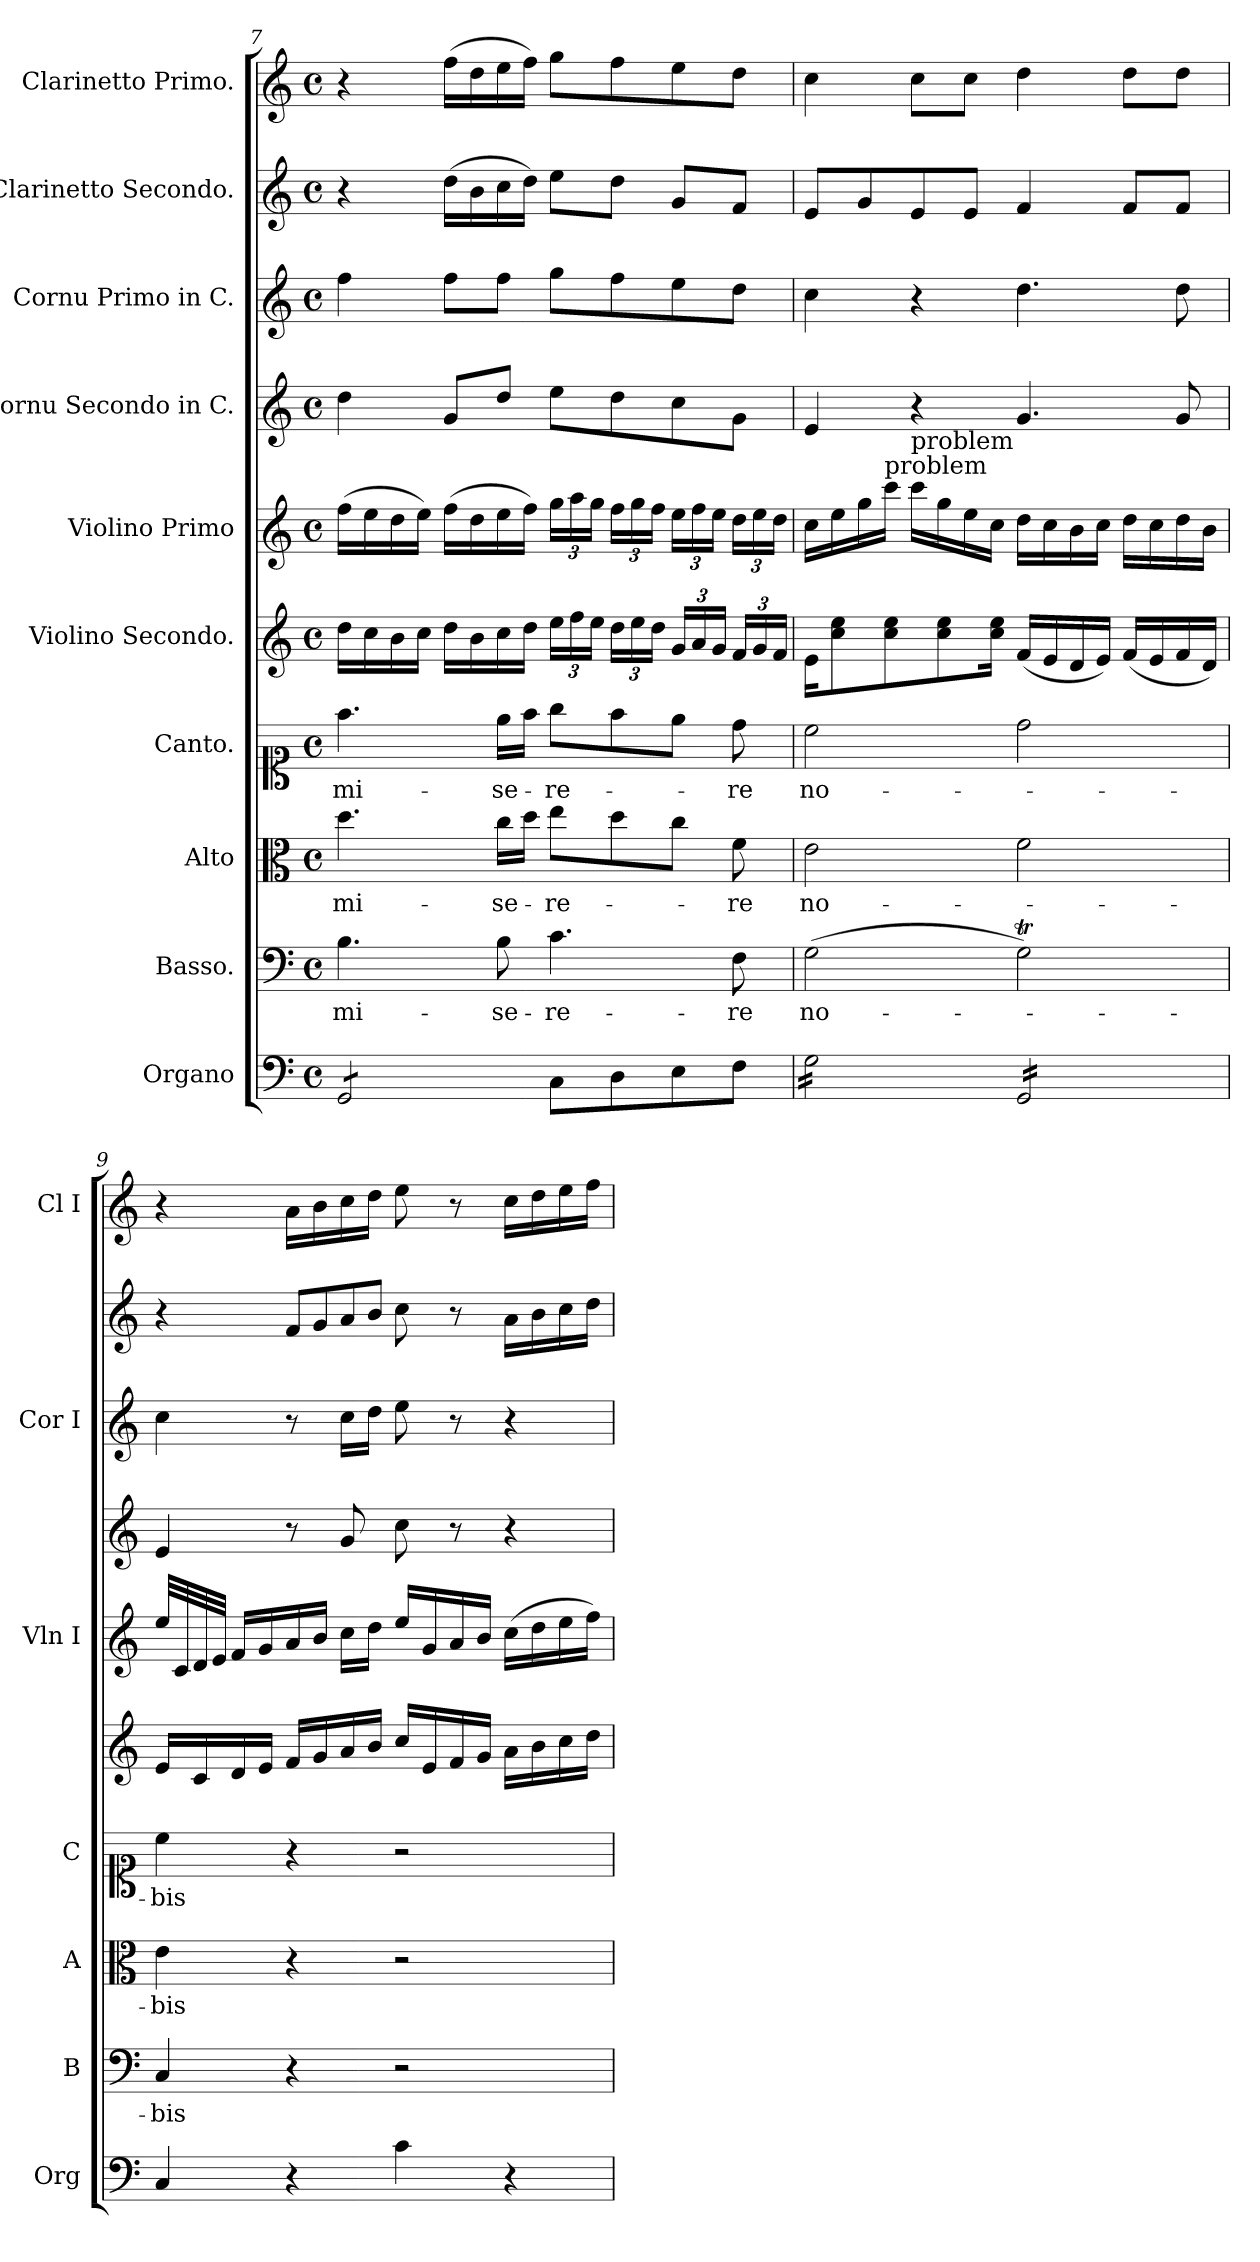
**kern	**kern	**text	**kern	**text	**kern	**text	**kern	**kern	**kern	**kern	**kern	**kern
*part10	*part9	*part9	*part8	*part8	*part7	*part7	*part6	*part5	*part4	*part3	*part2	*part1
*staff10	*staff9	*staff9	*staff8	*staff8	*staff7	*staff7	*staff6	*staff5	*staff4	*staff3	*staff2	*staff1
*I"Organo	*I"Basso.	*	*I"Alto	*	*I"Canto.	*	*I"Violino Secondo.	*I"Violino Primo	*I"Cornu Secondo in C.	*I"Cornu Primo in C.	*I"Clarinetto Secondo.	*I"Clarinetto Primo.
*I'Org	*I'B	*	*I'A	*	*I'C	*	*	*I'Vln I	*	*I'Cor I	*	*I'Cl I
*clefF4	*clefF4	*	*clefC3	*	*clefC1	*	*clefG2	*clefG2	*clefG2	*clefG2	*clefG2	*clefG2
*k[]	*k[]	*	*k[]	*	*k[]	*	*k[]	*k[]	*k[]	*k[]	*k[]	*k[]
*M4/4	*M4/4	*	*M4/4	*	*M4/4	*	*M4/4	*M4/4	*M4/4	*M4/4	*M4/4	*M4/4
*met(c)	*met(c)	*	*met(c)	*	*met(c)	*	*met(c)	*met(c)	*met(c)	*met(c)	*met(c)	*met(c)
=7	=7	=7	=7	=7	=7	=7	=7	=7	=7	=7	=7	=7
*tremolo	*	*	*	*	*	*	*	*	*	*	*	*
8GGL	4.B	mi-	4.dd	mi-	4.ff	mi-	16ddLL	(>16ffLL	4dd	4ff	4r	4r
.	.	.	.	.	.	.	16cc	16ee	.	.	.	.
8GG	.	.	.	.	.	.	16b	16dd	.	.	.	.
.	.	.	.	.	.	.	16ccJJ	16eeJJ)	.	.	.	.
8GG	.	.	.	.	.	.	16ddLL	(>16ffLL	8g/L	8ffL	(>16ddLL	(>16ffLL
.	.	.	.	.	.	.	16b	16dd	.	.	16b	16dd
8GGJ	8B	-se-	16ccLL	-se-	16eeLL	-se-	16cc	16ee	8dd\J	8ffJ	16cc	16ee
*Xtremolo	*	*	*	*	*	*	*	*	*	*	*	*
.	.	.	16ddJJ	.	16ffJJ	.	16ddJJ	16ffJJ)	.	.	16ddJJ)	16ffJJ)
8CL	4.c	-re-	8eeL	-re-	8ggL	-re-	24eeLL	24ggLL	8eeL	8ggL	8eeL	8ggL
.	.	.	.	.	.	.	24ff	24aa	.	.	.	.
.	.	.	.	.	.	.	24eeJJ	24ggJJ	.	.	.	.
8D	.	.	8dd	.	8ff	.	24ddLL	24ffLL	8dd	8ff	8ddJ	8ff
.	.	.	.	.	.	.	24ee	24gg	.	.	.	.
.	.	.	.	.	.	.	24ddJJ	24ffJJ	.	.	.	.
8E	.	.	8ccJ	.	8eeJ	.	24gLL	24eeLL	8cc	8ee	8gL	8ee
.	.	.	.	.	.	.	24a	24ff	.	.	.	.
.	.	.	.	.	.	.	24gJJ	24eeJJ	.	.	.	.
8FJ	8F	-re	8f	-re	8dd	-re	24fLL	24ddLL	8gJ	8ddJ	8fJ	8ddJ
.	.	.	.	.	.	.	24g	24ee	.	.	.	.
.	.	.	.	.	.	.	24fJJ	24ddJJ	.	.	.	.
=8	=8	=8	=8	=8	=8	=8	=8	=8	=8	=8	=8	=8
*tremolo	*	*	*	*	*	*	*	*	*	*	*	*
16GLL	(>2G	no-	2e	no-	2cc	no-	16e/KL	16ccLL	4e	4cc	8eL	4cc
16G	.	.	.	.	.	.	8cc\ 8ee\	16ee	.	.	.	.
16G	.	.	.	.	.	.	.	16gg	.	.	8g	.
!	!	!	!	!	!	!	!	!LO:TX:a:t=problem	!	!	!	!
16G	.	.	.	.	.	.	8cc\ 8ee\	16cccJJ	.	.	.	.
!	!	!	!	!	!	!	!	!LO:TX:a:t=problem	!	!	!	!
16G	.	.	.	.	.	.	.	16cccLL	4r	4r	8e	8ccL
16G	.	.	.	.	.	.	8cc\ 8ee\	16gg	.	.	.	.
16G	.	.	.	.	.	.	.	16ee	.	.	8eJ	8ccJ
16GJJ	.	.	.	.	.	.	16cc 16eeJk	16ccJJ	.	.	.	.
16GGLL	2GT)	.	2f	.	2dd	.	(<16fLL	16ddLL	4.g	4.dd	4f	4dd
16GG	.	.	.	.	.	.	16e	16cc	.	.	.	.
16GG	.	.	.	.	.	.	16d	16b	.	.	.	.
16GG	.	.	.	.	.	.	16eJJ)	16ccJJ	.	.	.	.
16GG	.	.	.	.	.	.	(<16fLL	16ddLL	.	.	8fL	8ddL
16GG	.	.	.	.	.	.	16e	16cc	.	.	.	.
16GG	.	.	.	.	.	.	16f	16dd	8g	8dd	8fJ	8ddJ
16GGJJ	.	.	.	.	.	.	16dJJ)	16bJJ	.	.	.	.
*Xtremolo	*	*	*	*	*	*	*	*	*	*	*	*
=9	=9	=9	=9	=9	=9	=9	=9	=9	=9	=9	=9	=9
4C	4C	-bis	4e	-bis	4cc	-bis	16eLL	32ee\LLL	4e	4cc	4r	4r
.	.	.	.	.	.	.	.	32c/	.	.	.	.
.	.	.	.	.	.	.	16c	32d/	.	.	.	.
.	.	.	.	.	.	.	.	32e/JJJ	.	.	.	.
.	.	.	.	.	.	.	16d	16fLL	.	.	.	.
.	.	.	.	.	.	.	16eJJ	16g	.	.	.	.
!	!	!	!	!	!	!	!	!	!	!	!LO:N:vis=8	!
4r	4r	.	4r	.	4r	.	16fLL	16a	8r	8r	16fL	16aLL
!	!	!	!	!	!	!	!	!	!	!	!LO:N:vis=8	!
.	.	.	.	.	.	.	16g	16bJJ	.	.	16g	16b
!	!	!	!	!	!	!	!	!	!	!	!LO:N:vis=8	!
.	.	.	.	.	.	.	16a	16ccLL	8g	16ccLL	16a	16cc
!	!	!	!	!	!	!	!	!	!	!	!LO:N:vis=8	!
.	.	.	.	.	.	.	16bJJ	16ddJJ	.	16ddJJ	16bJ	16ddJJ
4c	2r	.	2r	.	2r	.	16cc\LL	16ee\LL	8cc	8ee	8cc	8ee
.	.	.	.	.	.	.	16e/	16g/	.	.	.	.
.	.	.	.	.	.	.	16f/	16a/	8r	8r	8r	8r
.	.	.	.	.	.	.	16g/JJ	16b/JJ	.	.	.	.
4r	.	.	.	.	.	.	16aLL	(>16ccLL	4r	4r	16aLL	16ccLL
.	.	.	.	.	.	.	16b	16dd	.	.	16b	16dd
.	.	.	.	.	.	.	16cc	16ee	.	.	16cc	16ee
.	.	.	.	.	.	.	16ddJJ	16ffJJ)	.	.	16ddJJ	16ffJJ
=	=	=	=	=	=	=	=	=	=	=	=	=
*-	*-	*-	*-	*-	*-	*-	*-	*-	*-	*-	*-	*-
